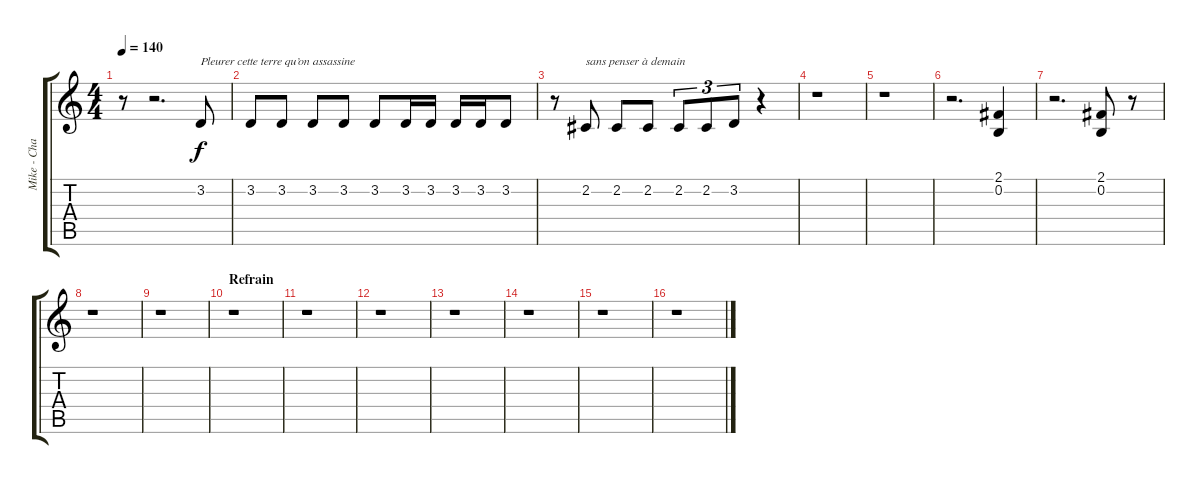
\track ("Mike - Chant" "Mike - Cha") {instrument lead6voice}
\staff {score tabs}
\tuning (E4 B3 G3 D3 A2 E2) {hide}
\ts (4 4)
\tempo 140
\clef g2
\ks c
r.8{dy f} r.2{d} 3.2.8{txt "Pleurer cette terre qu’on assassine"} |
3.2.8 3.2.8 3.2.8 3.2.8 3.2.8 3.2.16 3.2.16 3.2.16 3.2.16 3.2.8 |
r.8 2.2.8{txt "sans penser à demain "} 2.2.8 2.2.8 2.2.8{tu (3 2)} 2.2.8{tu (3 2)} 3.2.8{tu (3 2)} r.4 |
r.1 |
r.1 |
r.2{d} (2.1 0.2).4 |
r.2{d} (2.1 0.2).8 r.8 |
r.1 |
r.1 |
\section ("" "Refrain")
r.1 |
r.1 |
r.1 |
r.1 |
r.1 |
r.1 |
r.1
